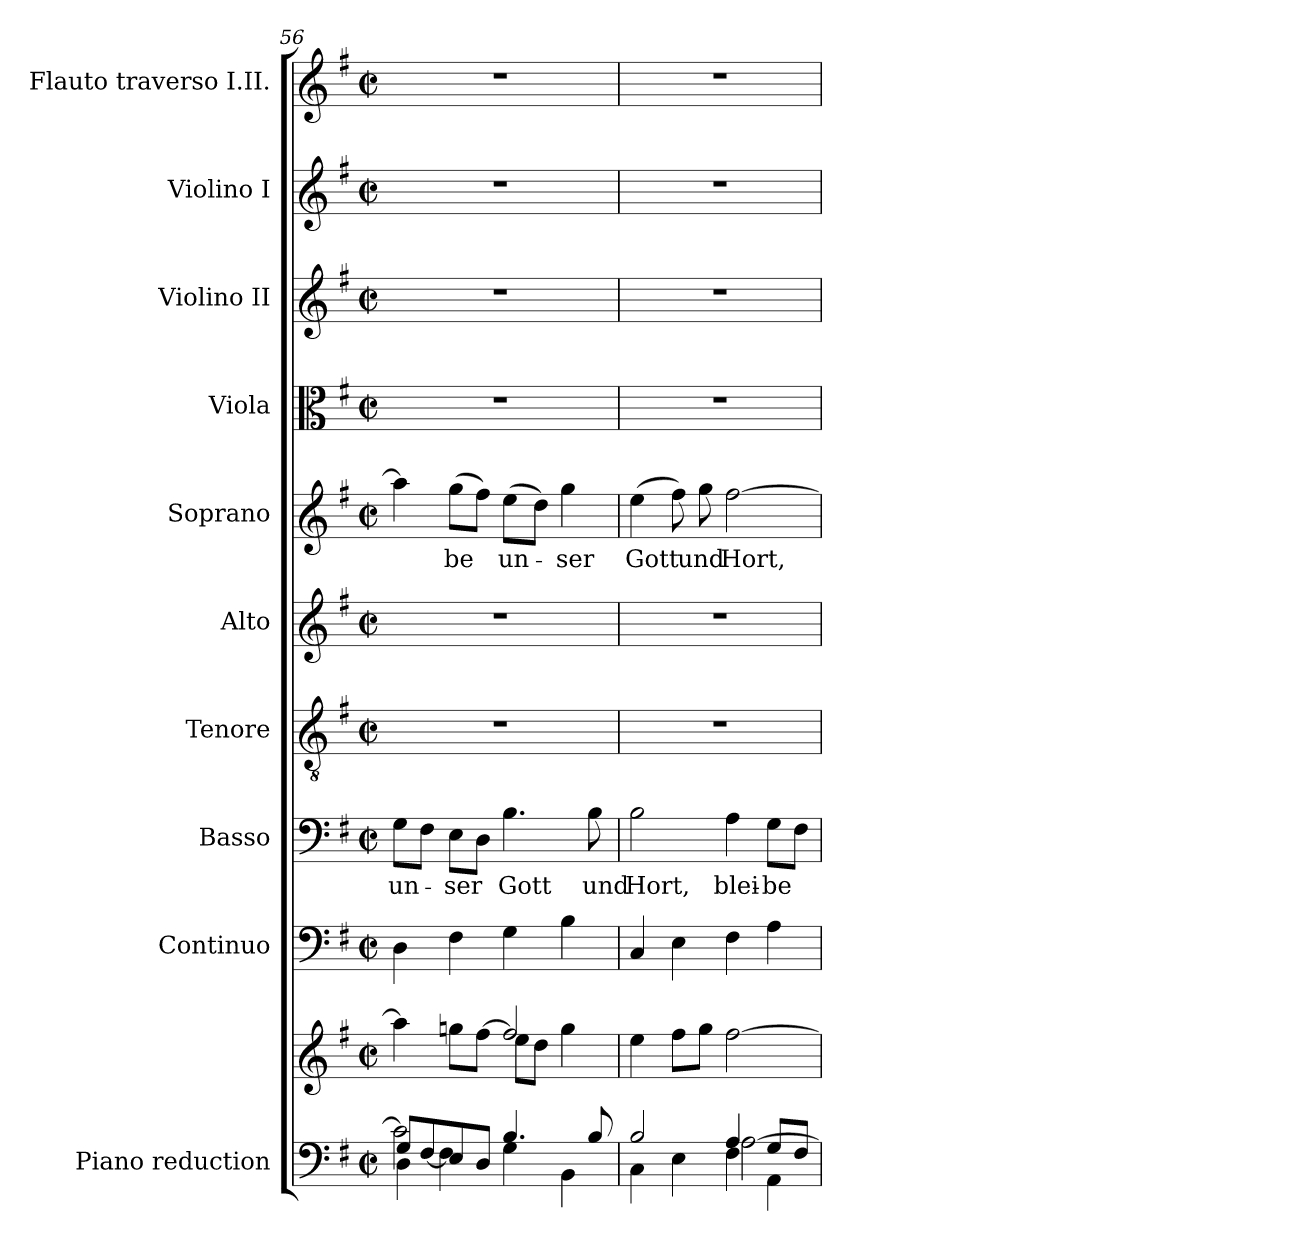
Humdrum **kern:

**kern	**kern	**kern	**kern	**text	**kern	**kern	**kern	**text	**kern	**kern	**kern	**kern
*part10	*part10	*part9	*part8	*part8	*part7	*part6	*part5	*part5	*part4	*part3	*part2	*part1
*staff11	*staff10	*staff9	*staff8	*staff8	*staff7	*staff6	*staff5	*staff5	*staff4	*staff3	*staff2	*staff1
*I"Piano reduction	*	*I"Continuo	*I"Basso	*	*I"Tenore	*I"Alto	*I"Soprano	*	*I"Viola	*I"Violino II	*I"Violino I	*I"Flauto traverso I.II.
*I'Pno	*	*	*	*	*	*	*	*	*I'Vla	*I'Vln	*I'Vln	*I'Fl
*clefF4	*clefG2	*clefF4	*clefF4	*	*clefGv2	*clefG2	*clefG2	*	*clefC3	*clefG2	*clefG2	*clefG2
*k[f#]	*k[f#]	*k[f#]	*k[f#]	*	*k[f#]	*k[f#]	*k[f#]	*	*k[f#]	*k[f#]	*k[f#]	*k[f#]
*M2/2	*M2/2	*M2/2	*M2/2	*	*M2/2	*M2/2	*M2/2	*	*M2/2	*M2/2	*M2/2	*M2/2
*met(c|)	*met(c|)	*met(c|)	*met(c|)	*	*met(c|)	*met(c|)	*met(c|)	*	*met(c|)	*met(c|)	*met(c|)	*met(c|)
=56	=56	=56	=56	=56	=56	=56	=56	=56	=56	=56	=56	=56
*^	*^	*	*	*	*	*	*	*	*	*	*	*
*	*^	*	*	*	*	*	*	*	*	*	*	*	*	*
!	!	!	!	!	!	!	!LO:LY:b	!	!	!	!	!	!	!	!
2c\]	8G/L	4D\	4aa\]	2ryy	4D\	8G\L	un-	1r	1r	4aa\]	.	1r	1r	1r	1r
.	[8F#/	.	.	.	.	8F#\J	.	.	.	.	.	.	.	.	.
!	!	!	!	!	!	!	!LO:LY:b	!	!	!	!LO:LY:b	!	!	!	!
.	8E/	4F#\]	8ggn\L	.	4F#\	8E\L	-ser	.	.	(8gg\L	-be	.	.	.	.
.	8D/J	.	[>8ff#\J	.	.	8D\J	.	.	.	8ff#\J)	.	.	.	.	.
!	!	!	!	!	!	!	!LO:LY:b	!	!	!	!LO:LY:b	!	!	!	!
2ryy	4.B/	4G\	2ff#/]	8ee\L	4G\	4.B\	Gott	.	.	(8ee\L	un-	.	.	.	.
.	.	.	.	8dd\J	.	.	.	.	.	8dd\J)	.	.	.	.	.
!	!	!	!	!	!	!	!	!	!	!	!LO:LY:b	!	!	!	!
.	.	4BB\	.	4gg\	4B\	.	.	.	.	4gg\	-ser	.	.	.	.
!	!	!	!	!	!	!	!LO:LY:b	!	!	!	!	!	!	!	!
.	8B/	.	.	.	.	8B\	und	.	.	.	.	.	.	.	.
*	*	*	*v	*v	*	*	*	*	*	*	*	*	*	*	*
=57	=57	=57	=57	=57	=57	=57	=57	=57	=57	=57	=57	=57	=57	=57
!	!	!	!	!	!	!LO:LY:b	!	!	!	!LO:LY:b	!	!	!	!
2B/	4C\	2ryy	4ee\	4C/	2B\	Hort,	1r	1r	(4ee\	Gott	1r	1r	1r	1r
.	4E\	.	8ff#\L	4E\	.	.	.	.	8ff#\)	.	.	.	.	.
!	!	!	!	!	!	!	!	!	!	!LO:LY:b	!	!	!	!
.	.	.	8gg\J	.	.	.	.	.	8gg\	und	.	.	.	.
!	!	!	!	!	!	!LO:LY:b	!	!	!	!LO:LY:b	!	!	!	!
4A/	4F#\	[>2A\	[2ff#\	4F#\	4A\	blei-	.	.	[2ff#\	Hort,	.	.	.	.
!	!	!	!	!	!	!LO:LY:b	!	!	!	!	!	!	!	!
8G/L	4AA\	.	.	4A\	8G\L	-be	.	.	.	.	.	.	.	.
8F#/J	.	.	.	.	8F#\J	.	.	.	.	.	.	.	.	.
*v	*v	*v	*	*	*	*	*	*	*	*	*	*	*	*
=	=	=	=	=	=	=	=	=	=	=	=	=
*-	*-	*-	*-	*-	*-	*-	*-	*-	*-	*-	*-	*-
